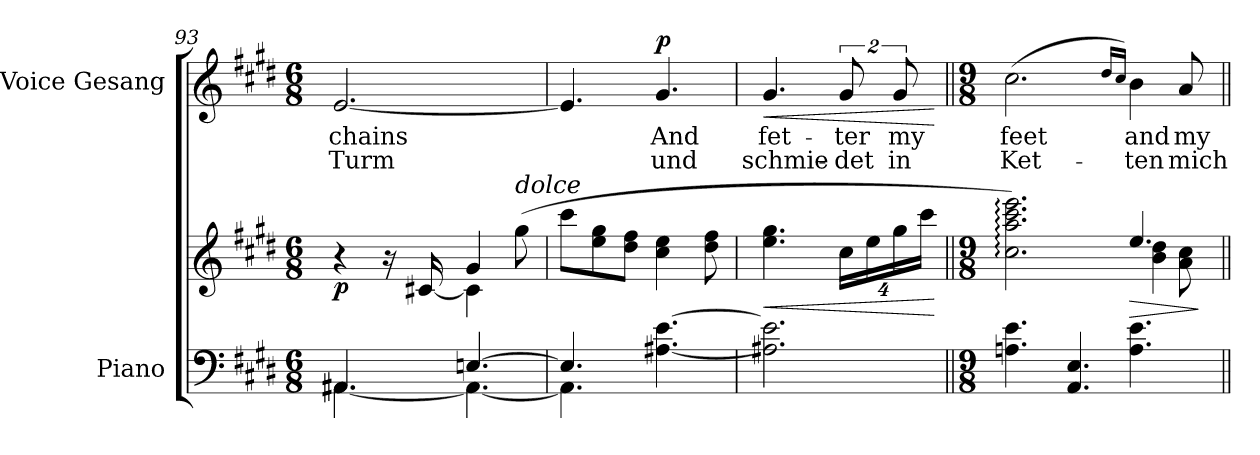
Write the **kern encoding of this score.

**kern	**kern	**dynam	**kern	**text	**text	**dynam
*part2	*part2	*part2	*part1	*part1	*part1	*part1
*staff3	*staff2	*staff2/3	*staff1	*staff1	*staff1	*staff1
*I"Piano	*	*	*I"Voice Gesang	*	*	*
*I'Pno	*	*	*	*	*	*
*clefF4	*clefG2	*	*clefG2	*	*	*
*k[f#c#g#d#]	*k[f#c#g#d#]	*	*k[f#c#g#d#]	*	*	*
*M6/8	*M6/8	*	*M6/8	*	*	*
=93	=93	=93	=93	=93	=93	=93
*^	*^	*	*	*	*	*
!	!	!	!	!LO:DY:b	!	!	!	!
4.AA#X/	[4.AA#\	4r	4.ryy	p	[2.e/	chains	Turm	.
.	.	16r	.	.	.	.	.	.
.	.	[<16c#X/	.	.	.	.	.	.
[4.En/	4.AA#\_	4g#/	4c#\]	.	.	.	.	.
!	!	!LO:TX:i:t=dolce	!	!	!	!	!	!
.	.	(8gg#\	8ryy	.	.	.	.	.
*	*	*v	*v	*	*	*	*	*
=94	=94	=94	=94	=94	=94	=94	=94
4.E/]	4.AA#\]	8ccc#\L	.	4.e/]	.	.	.
.	.	8ee\ 8gg#\	.	.	.	.	.
.	.	8dd#\ 8ff#\J	.	.	.	.	.
!	!	!	!	!	!	!	!LO:DY:a
[4.A#X\ [4.e\	4.ryy	4cc#\ 4ee\	.	4.g#/	And	und	p
.	.	8dd#\ 8ff#\	.	.	.	.	.
*v	*v	*	*	*	*	*	*
=95	=95	=95	=95	=95	=95	=95
!	!	!LO:HP:b	!	!	!	!LO:HP:b
2.A#X\] 2.e\]	4.ee\ 4.gg#\	<	4.g#/	fet-	schmie-	<
.	32%3cc#\LL	.	16%3g#/	-ter	-det	.
.	32%3ee\	.	.	.	.	.
.	32%3gg#\	.	16%3g#/	my	in	.
.	32%3ccc#\JJ	.	.	.	.	.
.	.	[	.	.	.	[
=96||	=96||	=96||	=96||	=96||	=96||	=96||
*M9/8	*M9/8	*	*M9/8	*	*	*
*	*^	*	*	*	*	*
4.An\ 4.e\	2.cc#\: 2.aa\: 2.ccc#\: 2.eee\:)	2.ryy	.	(<2.cc#\	feet	Ket-	.
4.AA/ 4.E/	.	.	.	.	.	.	.
.	.	.	.	16qdd#/LL	.	.	.
.	.	.	.	16qcc#/JJ)	.	.	.
!	!	!	!LO:HP:b	!	!	!	!
4.A\ 4.e\	4.ee/	4b\ 4dd#\	>	4b\	and	-ten	.
.	.	8a\ 8cc#\	.	8a/	my	mich	.
*	*v	*v	*	*	*	*	*
.	.	]	.	.	.	.
=||	=||	=||	=||	=||	=||	=||
*-	*-	*-	*-	*-	*-	*-
